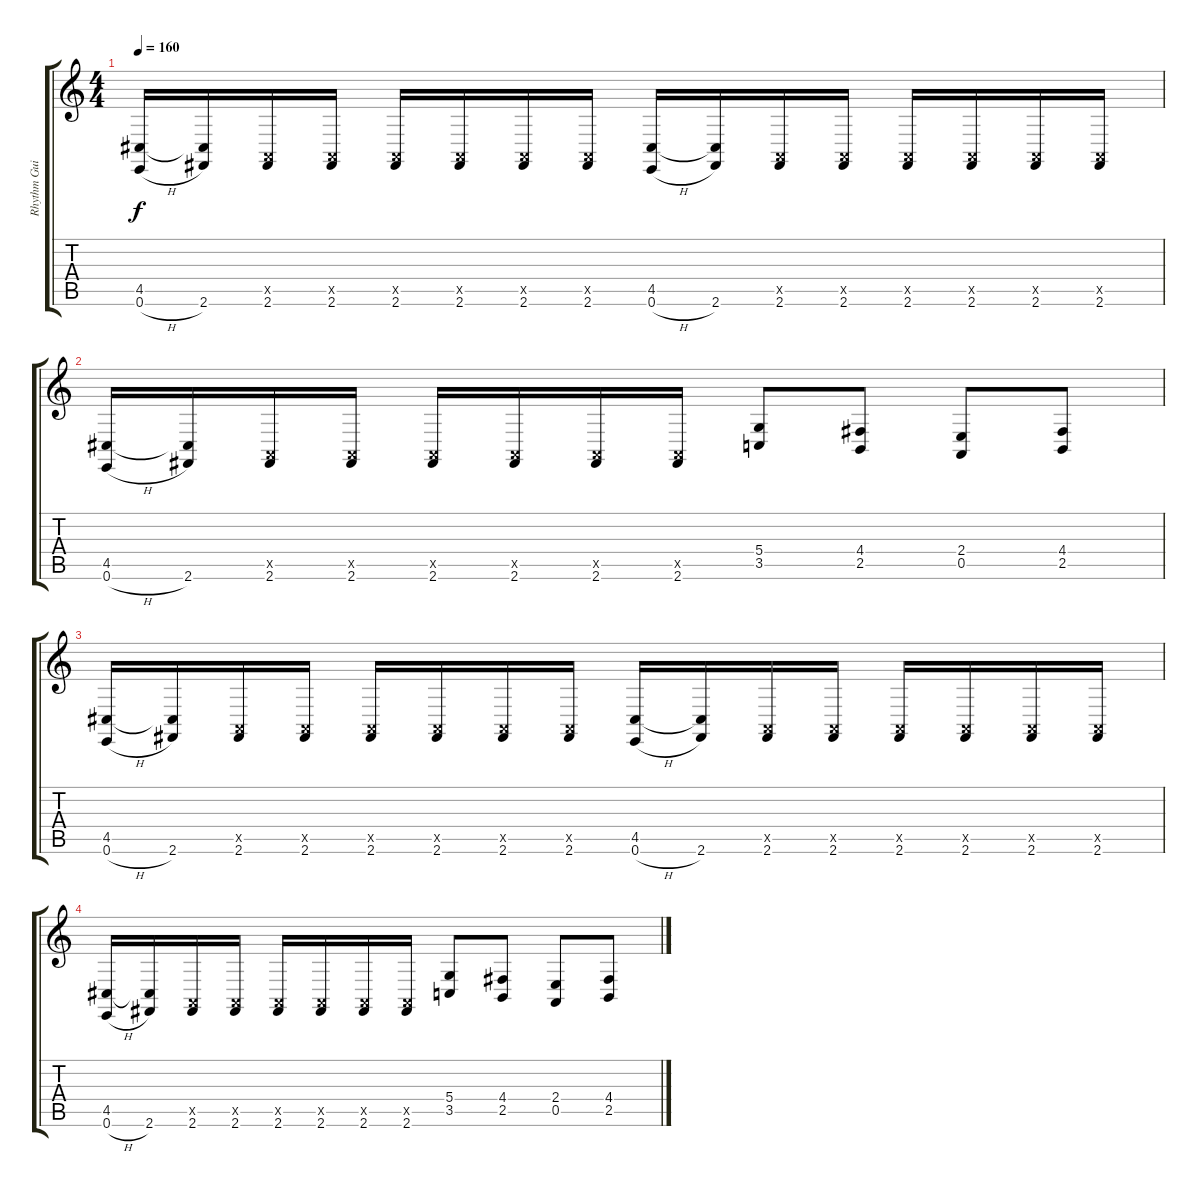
\track ("Rhythm Guitar 2" "Rhythm Gui") {instrument lead1square}
\staff {score tabs}
\tuning (E4 B3 G3 D3 A2 E2) {hide}
\ts (4 4)
\tempo 160
\clef g2
\ks c
(4.5 0.6{h}).16{dy f} (4.5{t} 2.6).16 (0.5{x} 2.6).16 (0.5{x} 2.6).16 (0.5{x} 2.6).16 (0.5{x} 2.6).16 (0.5{x} 2.6).16 (0.5{x} 2.6).16 (4.5 0.6{h}).16 (4.5{t} 2.6).16 (0.5{x} 2.6).16 (0.5{x} 2.6).16 (0.5{x} 2.6).16 (0.5{x} 2.6).16 (0.5{x} 2.6).16 (0.5{x} 2.6).16 |
(4.5 0.6{h}).16 (4.5{t} 2.6).16 (0.5{x} 2.6).16 (0.5{x} 2.6).16 (0.5{x} 2.6).16 (0.5{x} 2.6).16 (0.5{x} 2.6).16 (0.5{x} 2.6).16 (5.4 3.5).8 (4.4 2.5).8 (2.4 0.5).8 (4.4 2.5).8 |
(4.5 0.6{h}).16 (4.5{t} 2.6).16 (0.5{x} 2.6).16 (0.5{x} 2.6).16 (0.5{x} 2.6).16 (0.5{x} 2.6).16 (0.5{x} 2.6).16 (0.5{x} 2.6).16 (4.5 0.6{h}).16 (4.5{t} 2.6).16 (0.5{x} 2.6).16 (0.5{x} 2.6).16 (0.5{x} 2.6).16 (0.5{x} 2.6).16 (0.5{x} 2.6).16 (0.5{x} 2.6).16 |
(4.5 0.6{h}).16 (4.5{t} 2.6).16 (0.5{x} 2.6).16 (0.5{x} 2.6).16 (0.5{x} 2.6).16 (0.5{x} 2.6).16 (0.5{x} 2.6).16 (0.5{x} 2.6).16 (5.4 3.5).8 (4.4 2.5).8 (2.4 0.5).8 (4.4 2.5).8
